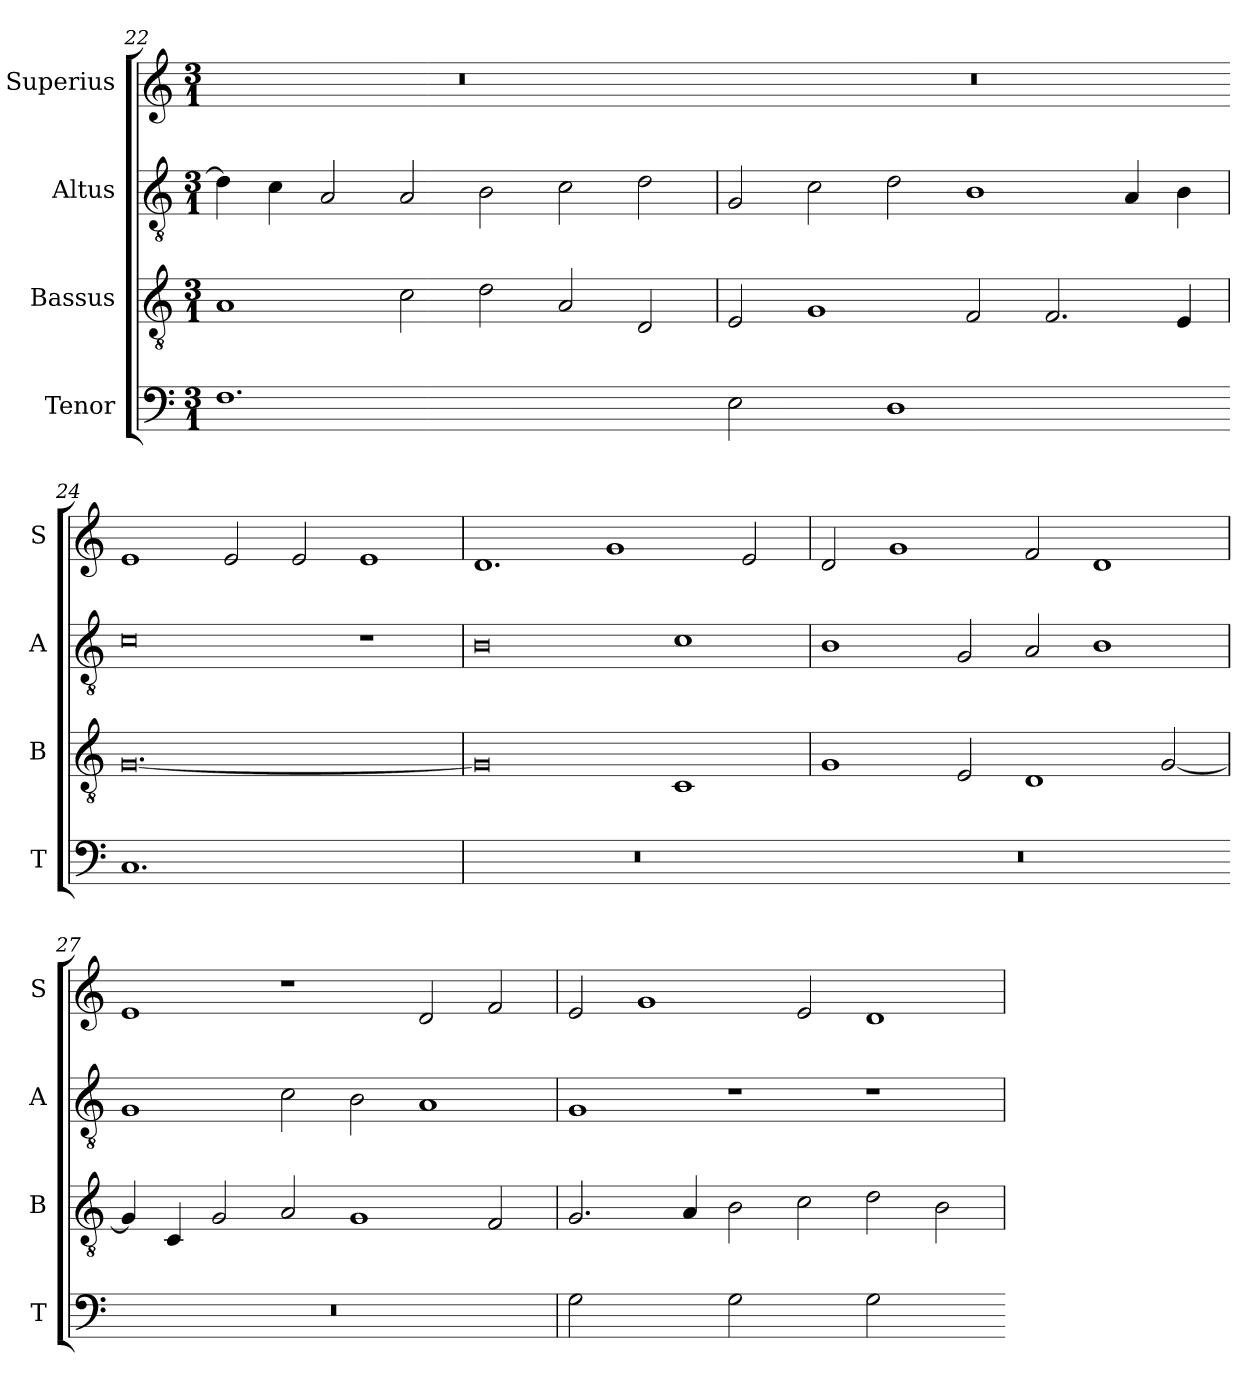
**kern	**kern	**kern	**kern
*part4	*part3	*part2	*part1
*staff4	*staff3	*staff2	*staff1
*I"Tenor	*I"Bassus	*I"Altus	*I"Superius
*I'T	*I'B	*I'A	*I'S
*clefF4	*clefGv2	*clefGv2	*clefG2
*k[]	*k[]	*k[]	*k[]
*M3/1	*M3/1	*M3/1	*M3/1
=22	=22	=22	=22
!LO:N:vis=1.	!	!	!
0.F	1A	4d\]	0.r
.	.	4c\	.
.	.	2A/	.
.	2c\	2A/	.
.	2d\	2B\	.
.	2A/	2c\	.
.	2D/	2d\	.
=23-	=23	=23	=23
!LO:N:vis=2	!	!	!
1E	2E/	2G/	0.r
.	1G	2c\	.
!LO:N:vis=1	!	!	!
0D	.	2d\	.
.	2F/	1B	.
.	2.F/	.	.
.	.	4A/	.
.	4E/	4B\	.
=24-	=24	=24	=24
!LO:N:vis=1.	!	!	!
0.C	[0.G	0c	1e
.	.	.	2e/
.	.	.	2e/
.	.	1r	1e
=25	=25	=25	=25
!LO:N:vis=1.	!	!	!
0.r	0G]	0B	1.d
.	.	.	1g
.	1C	1c	.
.	.	.	2e/
=26-	=26	=26	=26
!LO:N:vis=1.	!	!	!
0.r	1G	1B	2d/
.	.	.	1g
.	2E/	2G/	.
.	1D	2A/	2f/
.	.	1B	1d
.	[2G/	.	.
=27-	=27	=27	=27
!LO:N:vis=1.	!	!	!
0.r	4G/]	1G	1e
.	4C/	.	.
.	2G/	.	.
.	2A/	2c\	1r
.	1G	2B\	.
.	.	1A	2d/
.	2F/	.	2f/
=28	=28	=28	=28
!LO:N:vis=2	!	!	!
1G	2.G/	1G	2e/
.	.	.	1g
.	4A/	.	.
!LO:N:vis=2	!	!	!
1G	2B\	1r	.
.	2c\	.	2e/
!LO:N:vis=2	!	!	!
1G	2d\	1r	1d
.	2B\	.	.
=-	=	=	=
*-	*-	*-	*-
